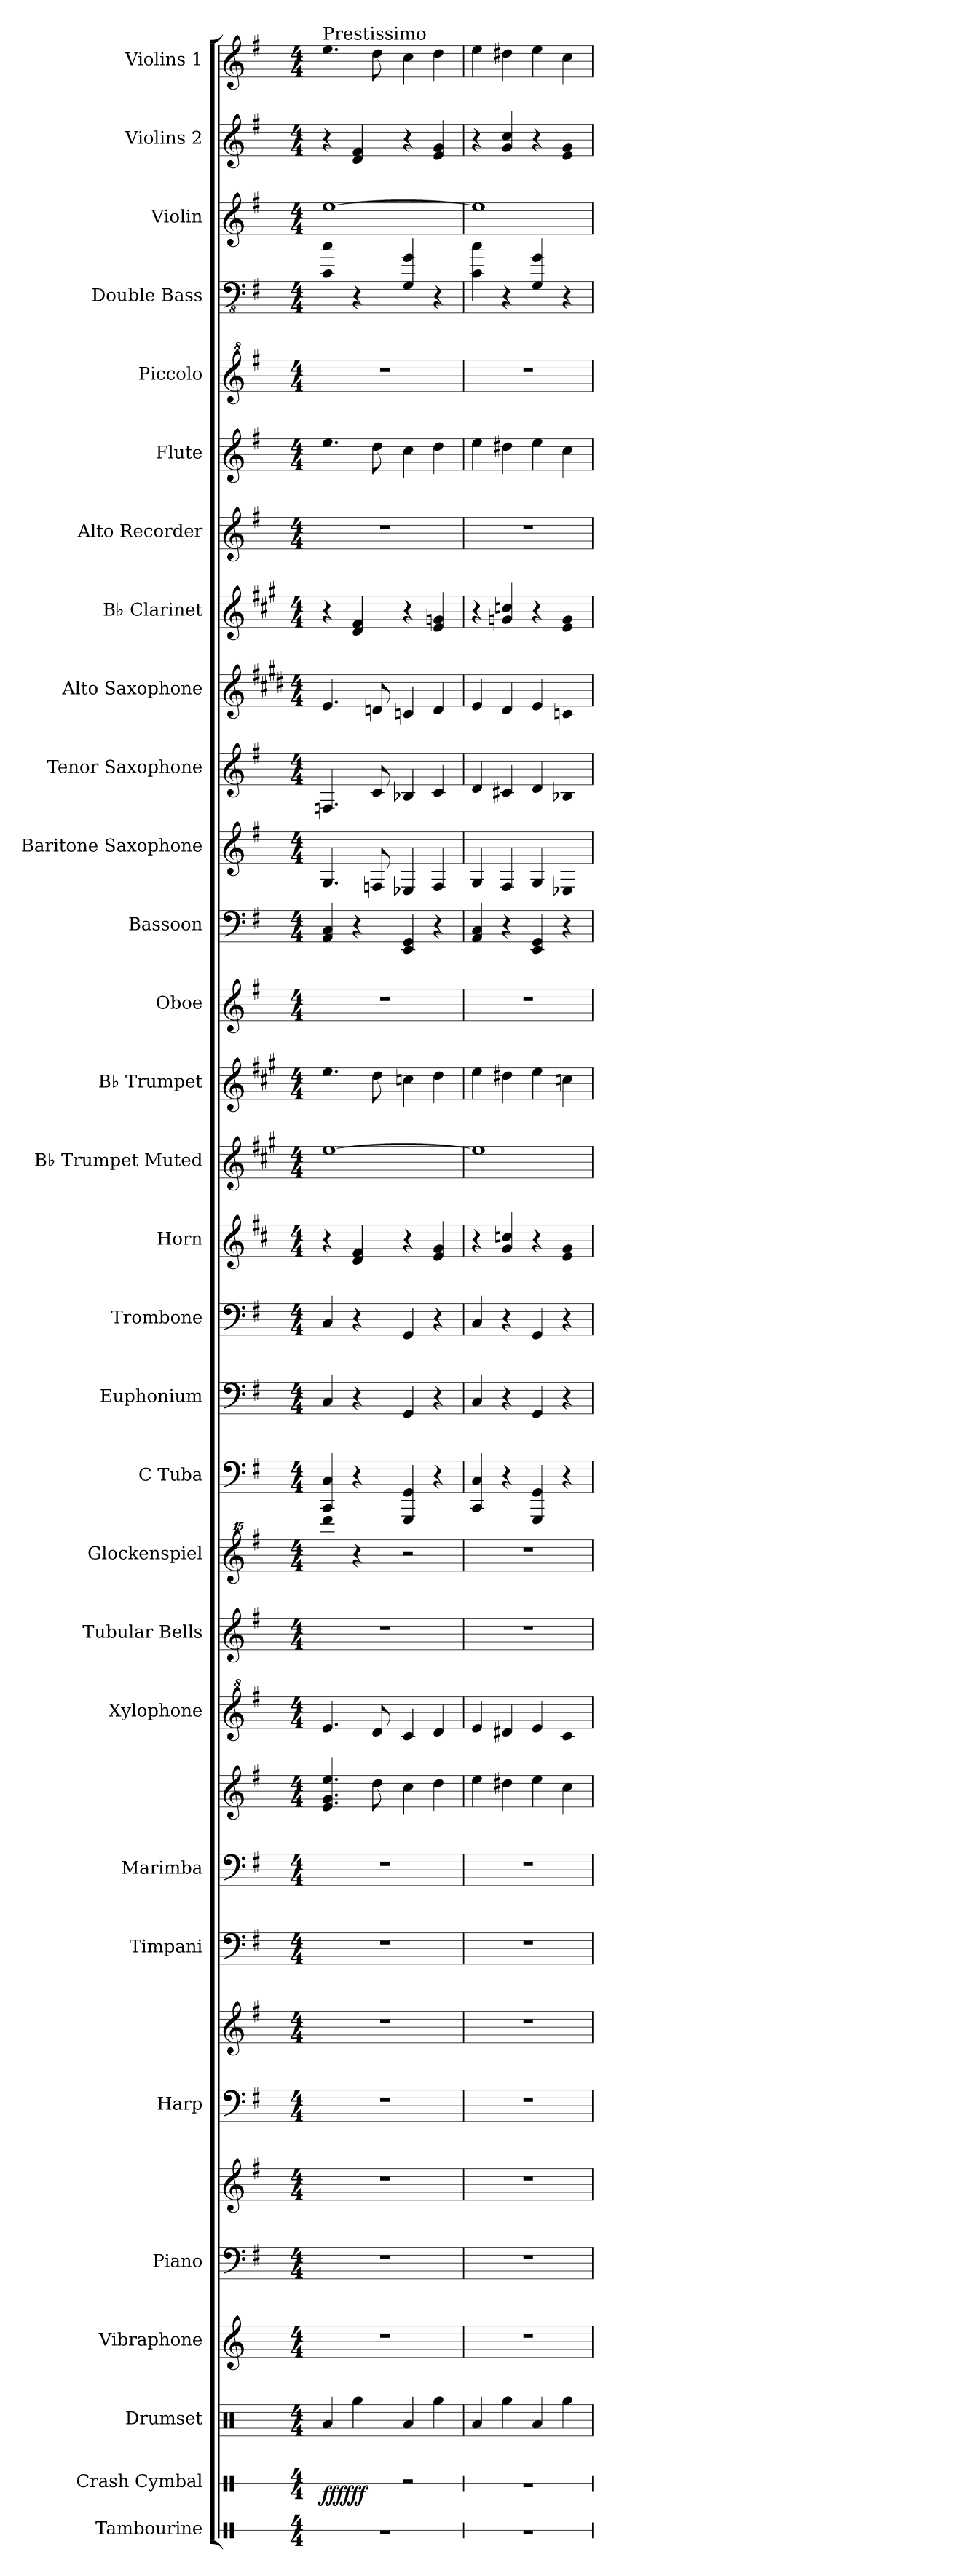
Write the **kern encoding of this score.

**kern	**kern	**dynam	**kern	**kern	**kern	**kern	**kern	**kern	**kern	**kern	**kern	**kern	**kern	**kern	**kern	**kern	**kern	**kern	**kern	**kern	**kern	**kern	**kern	**kern	**kern	**kern	**kern	**kern	**kern	**kern	**kern	**kern	**kern
*part30	*part29	*part29	*part28	*part27	*part26	*part26	*part25	*part25	*part24	*part23	*part23	*part22	*part21	*part20	*part19	*part18	*part17	*part16	*part15	*part14	*part13	*part12	*part11	*part10	*part9	*part8	*part7	*part6	*part5	*part4	*part3	*part2	*part1
*staff33	*staff32	*staff32	*staff31	*staff30	*staff29	*staff28	*staff27	*staff26	*staff25	*staff24	*staff23	*staff22	*staff21	*staff20	*staff19	*staff18	*staff17	*staff16	*staff15	*staff14	*staff13	*staff12	*staff11	*staff10	*staff9	*staff8	*staff7	*staff6	*staff5	*staff4	*staff3	*staff2	*staff1
*I"Tambourine	*I"Crash Cymbal	*	*I"Drumset	*I"Vibraphone	*I"Piano	*	*I"Harp	*	*I"Timpani	*I"Marimba	*	*I"Xylophone	*I"Tubular Bells	*I"Glockenspiel	*I"C Tuba	*I"Euphonium	*I"Trombone	*I"Horn	*I"B♭ Trumpet Muted	*I"B♭ Trumpet	*I"Oboe	*I"Bassoon	*I"Baritone Saxophone	*I"Tenor Saxophone	*I"Alto Saxophone	*I"B♭ Clarinet	*I"Alto Recorder	*I"Flute	*I"Piccolo	*I"Double Bass	*I"Violin	*I"Violins 2	*I"Violins 1
*I'Tamb.	*I'Cr. Cym.	*	*I'Drs.	*I'Vib.	*I'Pno.	*	*I'Hrp.	*	*I'Timp.	*I'Mrm.	*	*I'Xyl.	*I'Tu. Be.	*I'Glk.	*I'C Tu.	*I'Eu.	*I'Trb.	*I'Hn.	*I'B♭ Tpt. Mut	*I'B♭ Tpt.	*I'Ob.	*I'Bsn.	*I'Bar. Sax.	*I'T. Sax.	*I'A. Sax.	*I'B♭ Cl.	*I'A. Rec.	*I'Fl.	*I'Picc.	*	*I'Vln.	*I'Vlns. 2	*I'Vlns. 1
*stria1	*stria1	*	*	*	*	*	*	*	*	*	*	*	*	*	*	*	*	*	*	*	*	*	*	*	*	*	*	*	*	*	*	*	*
*clefX	*clefX	*	*clefX	*clefG2	*clefF4	*clefG2	*clefF4	*clefG2	*clefF4	*clefF4	*clefG2	*clefG^2	*clefG2	*clefG^^2	*clefF4	*clefF4	*clefF4	*clefG2	*clefG2	*clefG2	*clefG2	*clefF4	*clefG2	*clefG2	*clefG2	*clefG2	*clefG2	*clefG2	*clefG^2	*clefFv4	*clefG2	*clefG2	*clefG2
*	*	*	*	*	*	*	*	*	*	*	*	*	*	*	*	*	*	*ITrd4c7	*ITrd1c2	*ITrd1c2	*	*	*ITrd12c21	*ITrd8c14	*ITrd5c9	*ITrd1c2	*	*	*ITrd-7c-12	*ITrd7c12	*	*	*
*k[]	*k[]	*	*k[]	*k[]	*k[f#]	*k[f#]	*k[f#]	*k[f#]	*k[f#]	*k[f#]	*k[f#]	*k[f#]	*k[f#]	*k[f#]	*k[f#]	*k[f#]	*k[f#]	*k[f#]	*k[f#]	*k[f#]	*k[f#]	*k[f#]	*k[f#]	*k[f#]	*k[f#]	*k[f#]	*k[f#]	*k[f#]	*k[f#]	*k[f#]	*k[f#]	*k[f#]	*k[f#]
*C:	*C:	*	*C:	*C:	*G:	*G:	*G:	*G:	*G:	*G:	*G:	*G:	*G:	*G:	*G:	*G:	*G:	*G:	*G:	*G:	*G:	*G:	*G:	*G:	*G:	*G:	*G:	*G:	*G:	*G:	*G:	*G:	*G:
*M4/4	*M4/4	*	*M4/4	*M4/4	*M4/4	*M4/4	*M4/4	*M4/4	*M4/4	*M4/4	*M4/4	*M4/4	*M4/4	*M4/4	*M4/4	*M4/4	*M4/4	*M4/4	*M4/4	*M4/4	*M4/4	*M4/4	*M4/4	*M4/4	*M4/4	*M4/4	*M4/4	*M4/4	*M4/4	*M4/4	*M4/4	*M4/4	*M4/4
=1	=1	=1	=1	=1	=1	=1	=1	=1	=1	=1	=1	=1	=1	=1	=1	=1	=1	=1	=1	=1	=1	=1	=1	=1	=1	=1	=1	=1	=1	=1	=1	=1	=1
!	!	!	!	!	!	!	!	!	!	!	!	!	!	!	!	!	!	!	!	!	!	!	!	!	!	!	!	!	!	!	!	!	!LO:TX:a:t=Prestissimo
!	!	!LO:DY:b	!	!	!	!	!	!	!	!	!	!	!	!	!	!	!	!	!	!	!	!	!	!	!	!	!	!	!	!	!	!	!
1r	2R\	ffffff	4Ra/	1r	1r	1r	1r	1r	1r	1r	4.e/ 4.g/ 4.ee/	4.ee/	1r	4ddddd\	4CC/ 4C/	4C/	4C/	4r	[1dd	4.dd\	1r	4AA/ 4C/	4.GG/	4.FFn/	4.G/	4r	1r	4.ee\	1r	4CC\ 4C\	[1ee	4r	4.ee\
.	.	.	4Rgg\	.	.	.	.	.	.	.	.	.	.	4r	4r	4r	4r	4G/ 4B/	.	.	.	4r	.	.	.	4c/ 4e/	.	.	.	4r	.	4d/ 4f#/	.
.	.	.	.	.	.	.	.	.	.	.	8dd\	8dd/	.	.	.	.	.	.	.	8cc\	.	.	8FFn/	8C/	8Fn/	.	.	8dd\	.	.	.	.	8dd\
.	2r	.	4Ra/	.	.	.	.	.	.	.	4cc\	4cc/	.	2r	4GGG/ 4GG/	4GG/	4GG/	4r	.	4b-X\	.	4EE/ 4GG/	4EE-X/	4BB-X/	4E-X/	4r	.	4cc\	.	4GGG/ 4GG/	.	4r	4cc\
.	.	.	4Rgg\	.	.	.	.	.	.	.	4dd\	4dd/	.	.	4r	4r	4r	4A/ 4c/	.	4cc\	.	4r	4FF/	4C/	4F/	4d/ 4fn/	.	4dd\	.	4r	.	4e/ 4g/	4dd\
=2	=2	=2	=2	=2	=2	=2	=2	=2	=2	=2	=2	=2	=2	=2	=2	=2	=2	=2	=2	=2	=2	=2	=2	=2	=2	=2	=2	=2	=2	=2	=2	=2	=2
1r	1r	.	4Ra/	1r	1r	1r	1r	1r	1r	1r	4ee\	4ee/	1r	1r	4CC/ 4C/	4C/	4C/	4r	1dd]	4dd\	1r	4AA/ 4C/	4GG/	4D/	4G/	4r	1r	4ee\	1r	4CC\ 4C\	1ee]	4r	4ee\
.	.	.	4Rgg\	.	.	.	.	.	.	.	4dd#X\	4dd#X/	.	.	4r	4r	4r	4c/ 4fn/	.	4cc#X\	.	4r	4FF#/	4C#X/	4F#/	4fn/ 4b-X/	.	4dd#X\	.	4r	.	4g/ 4cc/	4dd#X\
.	.	.	4Ra/	.	.	.	.	.	.	.	4ee\	4ee/	.	.	4GGG/ 4GG/	4GG/	4GG/	4r	.	4dd\	.	4EE/ 4GG/	4GG/	4D/	4G/	4r	.	4ee\	.	4GGG/ 4GG/	.	4r	4ee\
.	.	.	4Rgg\	.	.	.	.	.	.	.	4cc\	4cc/	.	.	4r	4r	4r	4A/ 4c/	.	4b-X\	.	4r	4EE-X/	4BB-X/	4E-X/	4d/ 4f/	.	4cc\	.	4r	.	4e/ 4g/	4cc\
=	=	=	=	=	=	=	=	=	=	=	=	=	=	=	=	=	=	=	=	=	=	=	=	=	=	=	=	=	=	=	=	=	=
*-	*-	*-	*-	*-	*-	*-	*-	*-	*-	*-	*-	*-	*-	*-	*-	*-	*-	*-	*-	*-	*-	*-	*-	*-	*-	*-	*-	*-	*-	*-	*-	*-	*-
